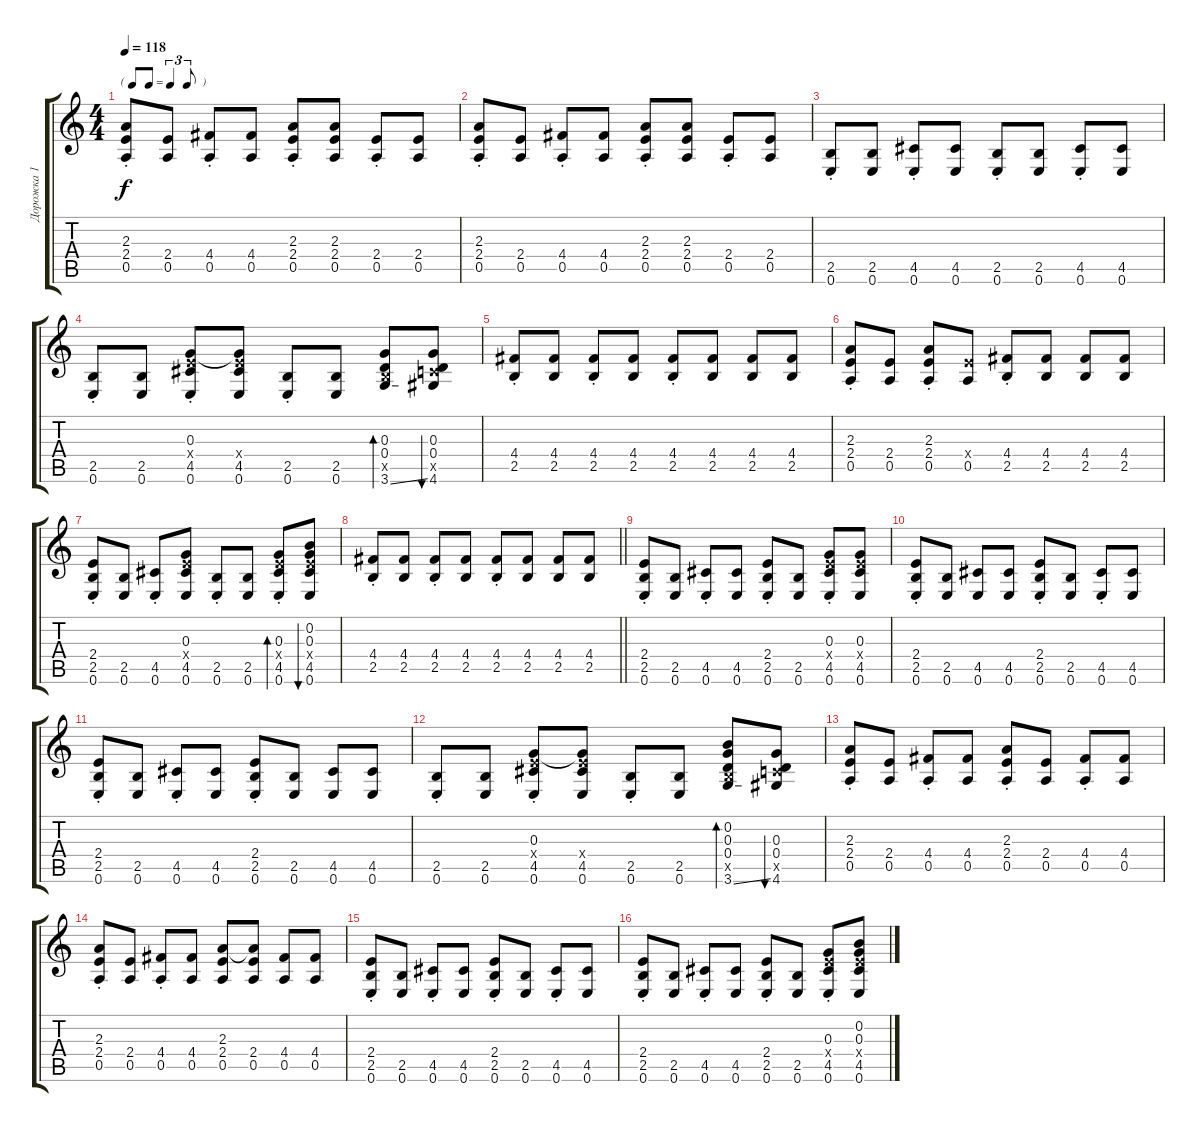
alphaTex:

\track ("Дорожка 1" "Дорожка 1") {instrument acousticguitarsteel}
\staff {score tabs}
\tuning (E4 B3 G3 D3 A2 E2) {hide}
\ts (4 4)
\tf triplet8th
\tempo 118
\clef g2
\ks c
(2.3{st} 2.4{st} 0.5{st}).8{dy f} (2.4 0.5).8 (4.4{st} 0.5{st}).8 (4.4 0.5).8 (2.3{st} 2.4{st} 0.5{st}).8 (2.3 2.4 0.5).8 (2.4{st} 0.5{st}).8 (2.4 0.5).8 |
(2.3{st} 2.4{st} 0.5{st}).8 (2.4 0.5).8 (4.4{st} 0.5{st}).8 (4.4 0.5).8 (2.3{st} 2.4{st} 0.5{st}).8 (2.3 2.4 0.5).8 (2.4{st} 0.5{st}).8 (2.4 0.5).8 |
(2.5{st} 0.6{st}).8 (2.5 0.6).8 (4.5{st} 0.6{st}).8 (4.5 0.6).8 (2.5{st} 0.6{st}).8 (2.5 0.6).8 (4.5{st} 0.6{st}).8 (4.5 0.6).8 |
(2.5{st} 0.6{st}).8 (2.5 0.6).8 (0.3 2.4{x} 4.5{st} 0.6{st}).8 (0.3{t} 2.4{x} 4.5 0.6).8 (2.5{st} 0.6{st}).8 (2.5 0.6).8 (0.3 0.4 2.5{x} 3.6{ss}).8{bd 60} (0.3 0.4 3.5{x} 4.6).8{bu 60} |
(4.4{st} 2.5{st}).8 (4.4 2.5).8 (4.4{st} 2.5{st}).8 (4.4 2.5).8 (4.4{st} 2.5{st}).8 (4.4 2.5).8 (4.4 2.5).8 (4.4 2.5).8 |
(2.3{st} 2.4{st} 0.5{st}).8 (2.4 0.5).8 (2.3{st} 2.4{st} 0.5{st}).8 (2.4{x} 0.5).8 (4.4{st} 2.5{st}).8 (4.4 2.5).8 (4.4 2.5).8 (4.4 2.5).8 |
(2.4{st} 2.5{st} 0.6{st}).8 (2.5 0.6).8 (4.5{st} 0.6{st}).8 (0.3 2.4{x} 4.5 0.6).8 (2.5{st} 0.6{st}).8 (2.5 0.6).8 (0.3 2.4{x} 4.5{st} 0.6{st}).8{bd 30} (0.2 0.3 2.4{x} 4.5 0.6).8{bu 120} |
\barLineRight lightlight
(4.4{st} 2.5{st}).8 (4.4 2.5).8 (4.4{st} 2.5{st}).8 (4.4 2.5).8 (4.4{st} 2.5{st}).8 (4.4 2.5).8 (4.4 2.5).8 (4.4 2.5).8 |
\section ("" "")
(2.4{st} 2.5{st} 0.6{st}).8 (2.5 0.6).8 (4.5{st} 0.6{st}).8 (4.5 0.6).8 (2.4{st} 2.5{st} 0.6{st}).8 (2.5 0.6).8 (0.3 2.4{x} 4.5{st} 0.6{st}).8 (0.3 2.4{x} 4.5 0.6).8 |
(2.4{st} 2.5{st} 0.6{st}).8 (2.5 0.6).8 (4.5 0.6).8 (4.5 0.6).8 (2.4{st} 2.5{st} 0.6{st}).8 (2.5 0.6).8 (4.5{st} 0.6{st}).8 (4.5 0.6).8 |
(2.4{st} 2.5{st} 0.6{st}).8 (2.5 0.6).8 (4.5{st} 0.6{st}).8 (4.5 0.6).8 (2.4{st} 2.5{st} 0.6{st}).8 (2.5 0.6).8 (4.5 0.6).8 (4.5 0.6).8 |
(2.5{st} 0.6{st}).8 (2.5 0.6).8 (0.3 2.4{x} 4.5{st} 0.6{st}).8 (0.3{t} 2.4{x} 4.5 0.6).8 (2.5{st} 0.6{st}).8 (2.5 0.6).8 (0.2 0.3 0.4 2.5{x} 3.6{ss}).8{bd 30} (0.3 0.4 3.5{x} 4.6).8{bu 120} |
(2.3{st} 2.4{st} 0.5{st}).8 (2.4 0.5).8 (4.4{st} 0.5{st}).8 (4.4 0.5).8 (2.3{st} 2.4{st} 0.5{st}).8 (2.4 0.5).8 (4.4{st} 0.5{st}).8 (4.4 0.5).8 |
(2.3{st} 2.4{st} 0.5{st}).8 (2.4 0.5).8 (4.4{st} 0.5{st}).8 (4.4 0.5).8 (2.3 2.4 0.5).8 (2.3{t} 2.4 0.5).8 (4.4 0.5).8 (4.4 0.5).8 |
(2.4{st} 2.5{st} 0.6{st}).8 (2.5 0.6).8 (4.5{st} 0.6{st}).8 (4.5 0.6).8 (2.4{st} 2.5{st} 0.6{st}).8 (2.5 0.6).8 (4.5{st} 0.6{st}).8 (4.5 0.6).8 |
(2.4{st} 2.5{st} 0.6{st}).8 (2.5 0.6).8 (4.5{st} 0.6{st}).8 (4.5 0.6).8 (2.4{st} 2.5{st} 0.6{st}).8 (2.5 0.6).8 (0.3 2.4{x} 4.5{st} 0.6{st}).8 (0.2 0.3 2.4{x} 4.5 0.6).8
